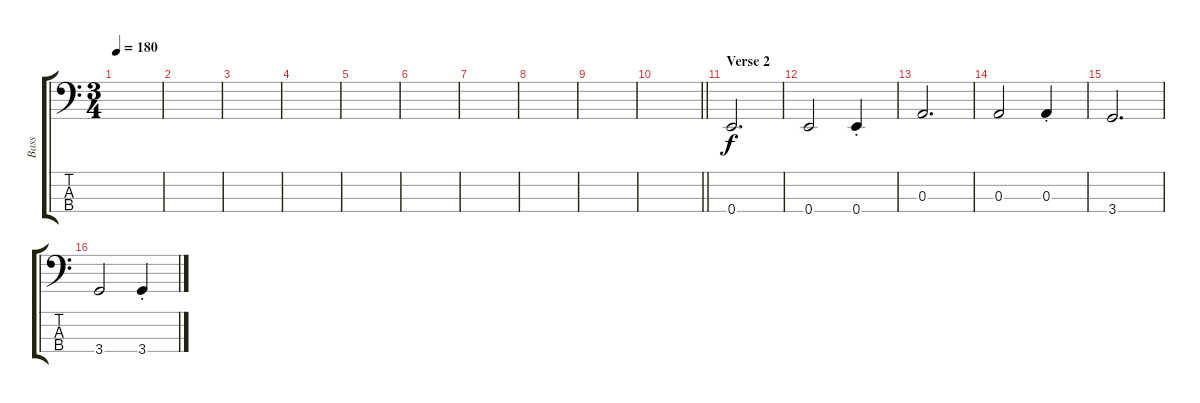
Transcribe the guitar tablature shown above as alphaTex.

\track ("Bass" "Bass") {instrument electricbassfinger}
\staff {score tabs}
\tuning (G2 D2 A1 E1) {hide}
\ts (3 4)
\tempo 180
\clef f4
\ks c
|
|
|
|
|
|
|
|
|
\barLineRight lightlight
|
\section ("" "Verse 2")
0.4.2{d} |
0.4.2 0.4{st}.4 |
0.3.2{d} |
0.3.2 0.3{st}.4 |
3.4.2{d} |
3.4.2 3.4{st}.4
